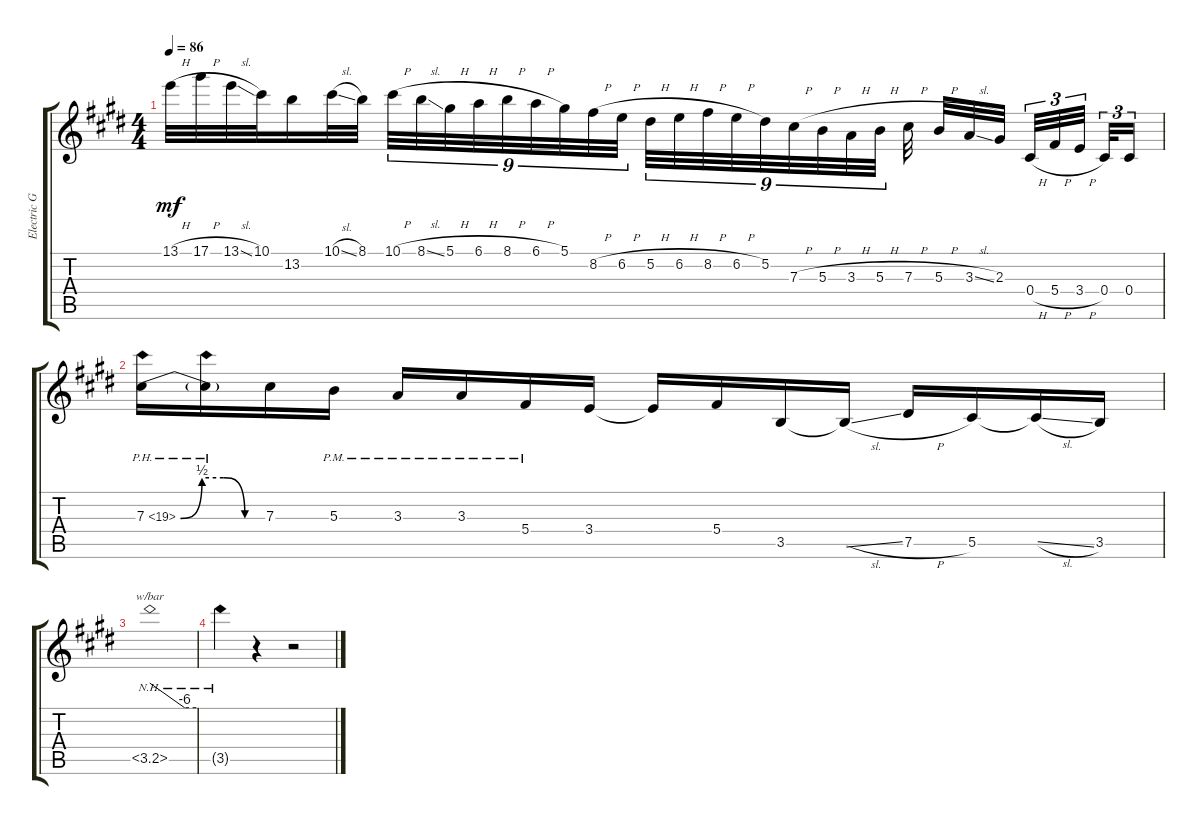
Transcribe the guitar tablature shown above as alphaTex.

\track ("Electric Guitar" "Electric G") {instrument distortionguitar}
\staff {score tabs}
\tuning (Eb4 Bb3 Gb3 Db3 Ab2 Db2) {hide}
\ts (4 4)
\tempo 86
\clef g2
\ks e
13.1{h}.32{dy mf} 17.1{h}.32 13.1{sl}.32 10.1.32 13.2.16 10.1{sl}.32 8.1.32 10.1{h}.32{tu (9 8)} 8.1{sl}.32{tu (9 8)} 5.1{h}.32{tu (9 8)} 6.1{h}.32{tu (9 8)} 8.1{h}.32{tu (9 8)} 6.1{h}.32{tu (9 8)} 5.1.32{tu (9 8)} 8.2{h}.32{tu (9 8)} 6.2{h}.32{tu (9 8)} 5.2{h}.32{tu (9 8)} 6.2{h}.32{tu (9 8)} 8.2{h}.32{tu (9 8)} 6.2{h}.32{tu (9 8)} 5.2.32{tu (9 8)} 7.3{h}.32{tu (9 8)} 5.3{h}.32{tu (9 8)} 3.3{h}.32{tu (9 8)} 5.3{h}.32{tu (9 8)} 7.3{h}.32 5.3{h}.32 3.3{sl}.32 2.3.32 0.4{h}.32{tu (3 2)} 5.4{h}.32{tu (3 2)} 3.4{h}.32{tu (3 2)} 0.4.32{tu (3 2)} 0.4.16{tu (3 2)} |
7.3{be (custom 0 0 15 2 30 2 45 0 60 0) ph 12}.16 7.3{ph 12 t}.16 7.3.16 5.3{pm}.16 3.3{pm}.16 3.3{pm}.16 5.4{pm}.16 3.4.16 3.4{t}.16 5.4.16 3.5.16 3.5{sl t}.16 7.5{h}.16 5.5.16 5.5{sl t}.16 3.5.16 |
3.5{nh}.1{tbe (custom default 0 0 45 -24 60 -24)} |
3.5{nh t}.4 r.4 r.2
